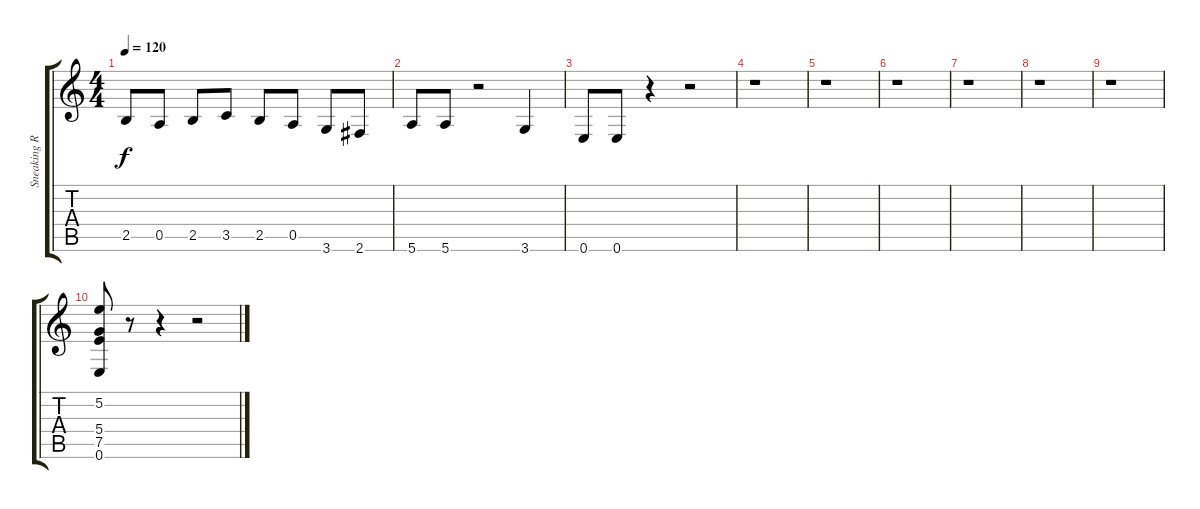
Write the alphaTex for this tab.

\track ("Sneaking Relief" "Sneaking R") {instrument pizzicatostrings}
\staff {score tabs}
\tuning (E5 B4 G4 D4 A3 E3) {hide}
\ts (4 4)
\tempo 120
\clef g2
\ks c
2.5.8{dy f} 0.5.8 2.5.8 3.5.8 2.5.8 0.5.8 3.6.8 2.6.8 |
5.6.8 5.6.8 r.2 3.6.4 |
0.6.8 0.6.8 r.4 r.2 |
r.1 |
r.1 |
r.1 |
r.1 |
r.1 |
r.1 |
(5.2 5.4 7.5 0.6).8 r.8 r.4 r.2
